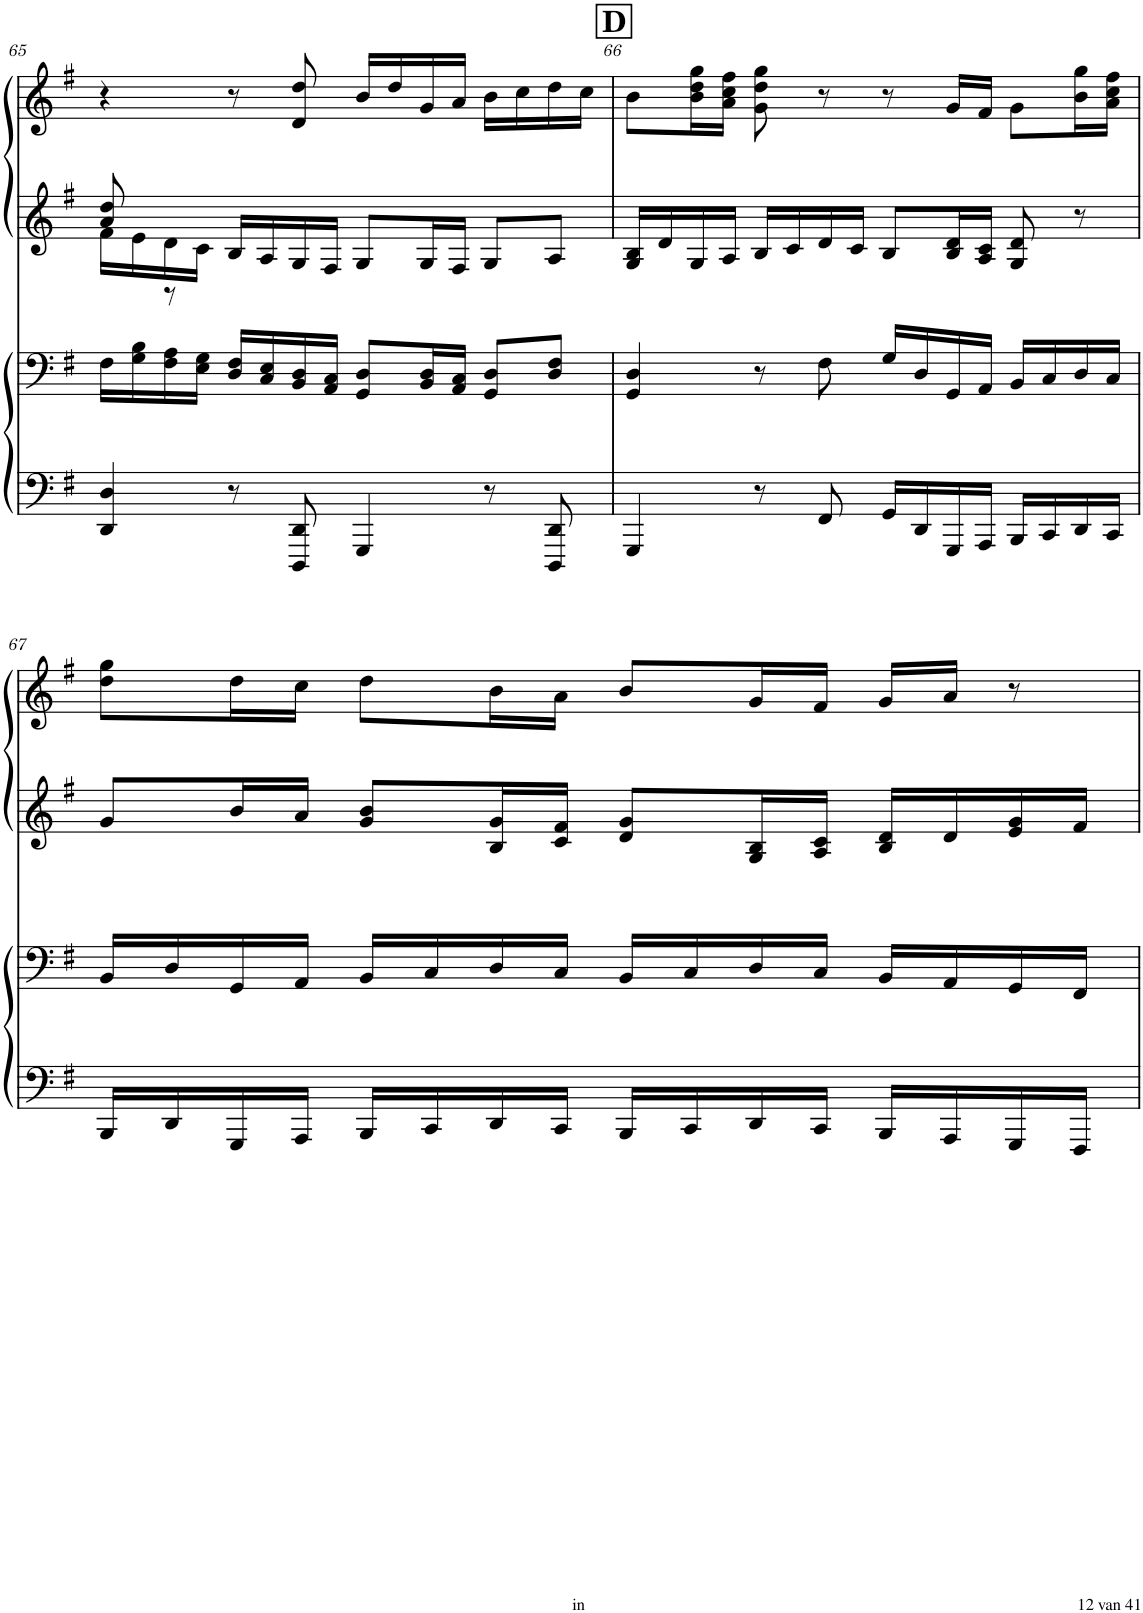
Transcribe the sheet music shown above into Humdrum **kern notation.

**kern	**kern	**kern	**kern
*part2	*part2	*part1	*part1
*staff4	*staff3	*staff2	*staff1
*I"Secondo	*	*I"Primo	*
!!LO:PB:g=z
*clefF4	*clefF4	*clefG2	*clefG2
*k[f#]	*k[f#]	*k[f#]	*k[f#]
*M2/2	*M2/2	*M2/2	*M2/2
*met(c|)	*met(c|)	*met(c|)	*met(c|)
=65	=65	=65	=65
*	*	*^	*
4DD/ 4D/	16F#\LL	16f#\LL	8a/ 8dd/	4r
.	16G\ 16B\	16e\	.	.
.	16F#\ 16A\	16d\	8r	.
.	16E\ 16G\JJ	16c\JJ	.	.
8r	16D/ 16F#/LL	16B/LL	2.ryy	8r
.	16C/ 16E/	16A/	.	.
8DDD/ 8DD/	16BB/ 16D/	16G/	.	8d/ 8dd/
.	16AA/ 16C/JJ	16F#/JJ	.	.
4GGG/	8GG/ 8D/L	8G/L	.	16b/LL
.	.	.	.	16dd/
.	16BB/ 16D/L	16G/L	.	16g/
.	16AA/ 16C/JJ	16F#/JJ	.	16a/JJ
8r	8GG/ 8D/L	8G/L	.	16b\LL
.	.	.	.	16cc\
8DDD/ 8DD/	8D/ 8F#/J	8A/J	.	16dd\
.	.	.	.	16cc\JJ
*	*	*v	*v	*
!!LO:REH:place=s1:a:B:cj:fs=14:t=D
=66	=66	=66	=66
4GGG/	4GG/ 4D/	16G/ 16B/LL	8b\L
.	.	16d/	.
.	.	16G/	16b\ 16dd\ 16gg\L
.	.	16A/JJ	16a\ 16cc\ 16ff#\JJ
8r	8r	16B/LL	8g\ 8dd\ 8gg\
.	.	16c/	.
8FF#/	8F#\	16d/	8r
.	.	16c/JJ	.
16GG/LL	16G/LL	8B/L	8r
16DD/	16D/	.	.
16GGG/	16GG/	16B/ 16d/L	16g/LL
16AAA/JJ	16AA/JJ	16A/ 16c/JJ	16f#/JJ
16BBB/LL	16BB/LL	8G/ 8d/	8g\L
16CC/	16C/	.	.
16DD/	16D/	8r	16b\ 16gg\L
16CC/JJ	16C/JJ	.	16a\ 16cc\ 16ff#\JJ
!!LO:LB:g=z
=67	=67	=67	=67
16BBB/LL	16BB/LL	8g/L	8dd\ 8gg\L
16DD/	16D/	.	.
16GGG/	16GG/	16b/L	16dd\L
16AAA/JJ	16AA/JJ	16a/JJ	16cc\JJ
16BBB/LL	16BB/LL	8g/ 8b/L	8dd\L
16CC/	16C/	.	.
16DD/	16D/	16B/ 16g/L	16b\L
16CC/JJ	16C/JJ	16c/ 16f#/JJ	16a\JJ
16BBB/LL	16BB/LL	8d/ 8g/L	8b/L
16CC/	16C/	.	.
16DD/	16D/	16G/ 16B/L	16g/L
16CC/JJ	16C/JJ	16A/ 16c/JJ	16f#/JJ
16BBB/LL	16BB/LL	16B/ 16d/LL	16g/LL
16AAA/	16AA/	16d/	16a/JJ
16GGG/	16GG/	16e/ 16g/	8r
16FFF#/JJ	16FF#/JJ	16f#/JJ	.
=	=	=	=
*-	*-	*-	*-
